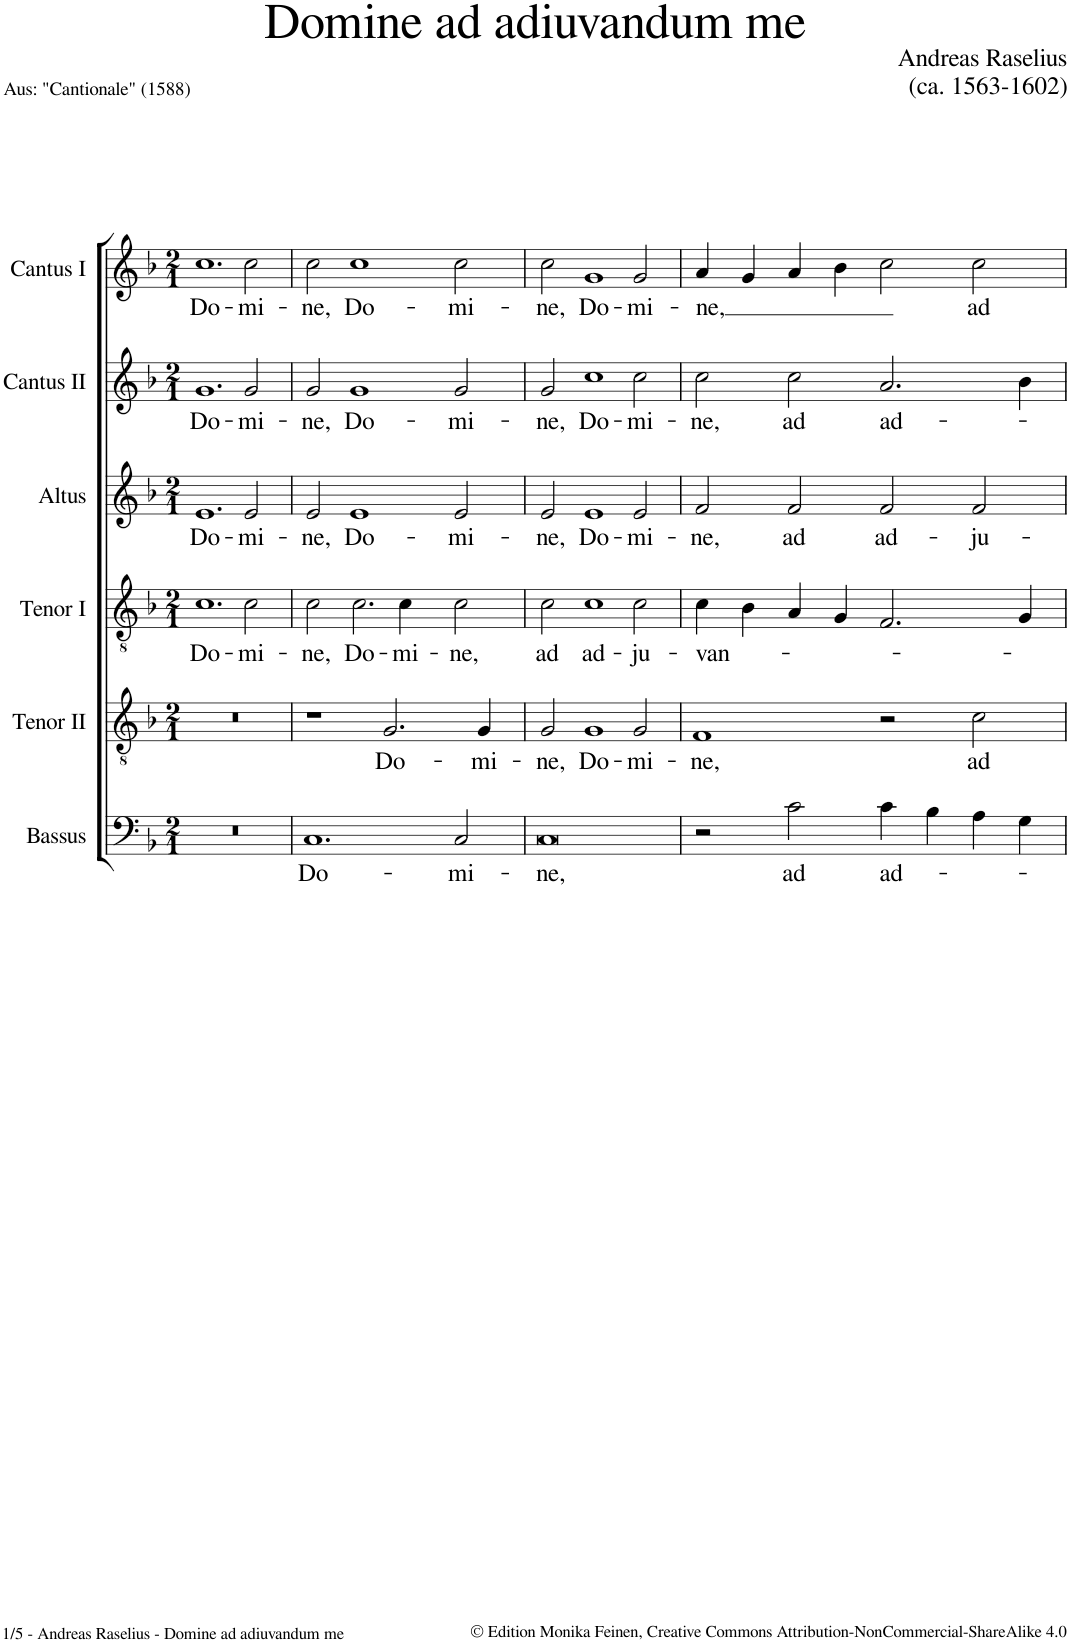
**kern	**text	**kern	**text	**kern	**text	**kern	**text	**kern	**text	**kern	**text
*part6	*part6	*part5	*part5	*part4	*part4	*part3	*part3	*part2	*part2	*part1	*part1
*staff6	*staff6	*staff5	*staff5	*staff4	*staff4	*staff3	*staff3	*staff2	*staff2	*staff1	*staff1
*I"Bassus	*	*I"Tenor II	*	*I"Tenor I	*	*I"Altus	*	*I"Cantus II	*	*I"Cantus I	*
*clefF4	*	*clefGv2	*	*clefGv2	*	*clefG2	*	*clefG2	*	*clefG2	*
*k[b-]	*	*k[b-]	*	*k[b-]	*	*k[b-]	*	*k[b-]	*	*k[b-]	*
*M2/1	*	*M2/1	*	*M2/1	*	*M2/1	*	*M2/1	*	*M2/1	*
=1	=1	=1	=1	=1	=1	=1	=1	=1	=1	=1	=1
!	!	!	!	!	!LO:LY:b	!	!LO:LY:b	!	!LO:LY:b	!	!LO:LY:b
0r	.	0r	.	1.c	Do-	1.e	Do-	1.g	Do-	1.cc	Do-
!	!	!	!	!	!LO:LY:b	!	!LO:LY:b	!	!LO:LY:b	!	!LO:LY:b
.	.	.	.	2c\	-mi-	2e/	-mi-	2g/	-mi-	2cc\	-mi-
=2	=2	=2	=2	=2	=2	=2	=2	=2	=2	=2	=2
!	!LO:LY:b	!	!	!	!LO:LY:b	!	!LO:LY:b	!	!LO:LY:b	!	!LO:LY:b
1.C	Do-	1r	.	2c\	-ne,	2e/	-ne,	2g/	-ne,	2cc\	-ne,
!	!	!	!	!	!LO:LY:b	!	!LO:LY:b	!	!LO:LY:b	!	!LO:LY:b
.	.	.	.	2.c\	Do-	1e	Do-	1g	Do-	1cc	Do-
!	!	!	!LO:LY:b	!	!	!	!	!	!	!	!
.	.	2.G/	Do-	.	.	.	.	.	.	.	.
!	!	!	!	!	!LO:LY:b	!	!	!	!	!	!
.	.	.	.	4c\	-mi-	.	.	.	.	.	.
!	!LO:LY:b	!	!	!	!LO:LY:b	!	!LO:LY:b	!	!LO:LY:b	!	!LO:LY:b
2C/	-mi-	.	.	2c\	-ne,	2e/	-mi-	2g/	-mi-	2cc\	-mi-
!	!	!	!LO:LY:b	!	!	!	!	!	!	!	!
.	.	4G/	-mi-	.	.	.	.	.	.	.	.
=3	=3	=3	=3	=3	=3	=3	=3	=3	=3	=3	=3
!	!LO:LY:b	!	!LO:LY:b	!	!LO:LY:b	!	!LO:LY:b	!	!LO:LY:b	!	!LO:LY:b
0C	-ne,	2G/	-ne,	2c\	ad	2e/	-ne,	2g/	-ne,	2cc\	-ne,
!	!	!	!LO:LY:b	!	!LO:LY:b	!	!LO:LY:b	!	!LO:LY:b	!	!LO:LY:b
.	.	1G	Do-	1c	ad-	1e	Do-	1cc	Do-	1g	Do-
!	!	!	!LO:LY:b	!	!LO:LY:b	!	!LO:LY:b	!	!LO:LY:b	!	!LO:LY:b
.	.	2G/	-mi-	2c\	-ju-	2e/	-mi-	2cc\	-mi-	2g/	-mi-
=4	=4	=4	=4	=4	=4	=4	=4	=4	=4	=4	=4
!	!	!	!LO:LY:b	!	!LO:LY:b	!	!LO:LY:b	!	!LO:LY:b	!	!LO:LY:b
2r	.	1F	ne,	4c\	van-	2f/	ne,	2cc\	ne,	4a/	ne,
.	.	.	.	4B-\	.	.	.	.	.	4g/	.
!	!LO:LY:b	!	!	!	!	!	!LO:LY:b	!	!LO:LY:b	!	!
2c\	ad	.	.	4A/	.	2f/	ad	2cc\	ad	4a/	.
.	.	.	.	4G/	.	.	.	.	.	4b-\	.
!	!LO:LY:b	!	!	!	!	!	!LO:LY:b	!	!LO:LY:b	!	!
4c\	ad-	2r	.	2.F/	.	2f/	ad-	2.a/	ad-	2cc\	.
4B-\	.	.	.	.	.	.	.	.	.	.	.
!	!	!	!LO:LY:b	!	!	!	!LO:LY:b	!	!	!	!LO:LY:b
4A\	.	2c\	ad	.	.	2f/	-ju-	.	.	2cc\	ad
4G\	.	.	.	4G/	.	.	.	4b-\	.	.	.
=	=	=	=	=	=	=	=	=	=	=	=
*-	*-	*-	*-	*-	*-	*-	*-	*-	*-	*-	*-
